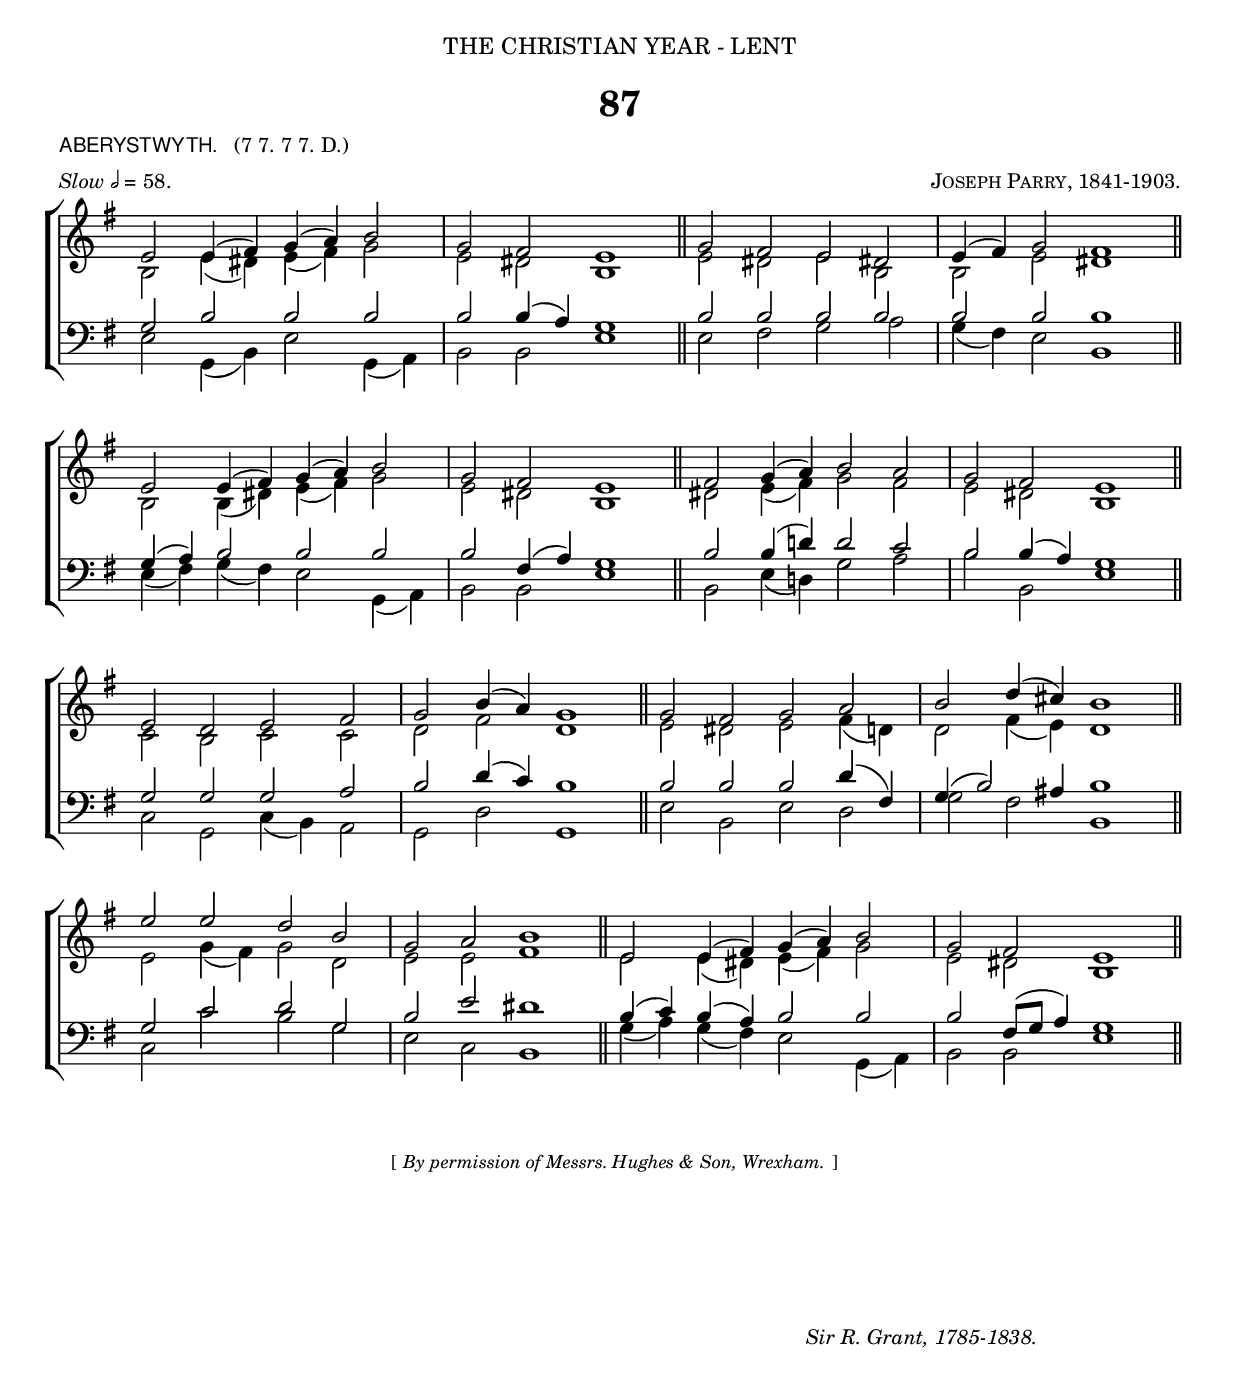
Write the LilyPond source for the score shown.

%%%152png
%%%Hymn 87 Aberystwyth Saviour, when in dust to thee
%%%Version 3

\version "2.10"

\header {
  dedication = \markup { \center-align { "THE CHRISTIAN YEAR - LENT"
		                         \hspace #0.1 }}	
  title = "87" 
  arranger = \markup { \small { \smallCaps "Joseph Parry, 1841-1903."} }
  poet = \markup { \small { \sans  "ABERYSTWYTH." \hspace #1 \roman { "(7 7. 7 7. D.)"} } }
  meter = \markup { \small { \italic {Slow} \fontsize #-5 \general-align #Y #DOWN \note #"2" #1 = 58.} }
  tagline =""
}

%%% SATB Voices

global = {
  \time 4/2 
  \key e \minor
  \set Staff.midiInstrument = "church organ" 
}

soprano = \relative c' { 
  e2 e4( fis4) g4( a4) b2 | g2 fis2 e1  \bar "||" g2 fis2 e2 dis!2 | e4( fis4) g2 fis1 \bar "||" \break
  e2 e4( fis4) g4( a4) b2 | g2 fis2 e1  \bar "||" fis2 g4( a4) b2 a2 | g2 fis2 e1 \bar "||" \break
  e2 d2 e2 fis2 | g2 b4( a4) g1 \bar "||" g2 fis2 g2 a2 | b2 d4( cis4) b1 \bar "||" \break
  e2 e2 d2 b2 | g2 a2 b1 \bar "||" e,2 e4( fis4) g4( a4) b2 | g2 fis2 e1 \bar "||"
}

alto = \relative c' {
  b2 e4( dis4) e4( fis4) g2 | e2 dis2 b1 \bar "||" e2 dis2 e2 b2 | b2 e2 dis1 \bar "||"
  b2 b4( dis4) e4( fis4) g2 | e2 dis2 b1 \bar "||" dis2 e4( fis4) g2 fis2 | e2 dis2 b1 \bar "||"
  c2 b2 c2 c2 | d2 fis2 d1 \bar "||" e2 dis2 e2 fis4( d4) | d2 fis4( e4) d1 \bar "||"
  e2 g4( fis4) g2 d2 | e2 e2 fis1 \bar "||" e2 e4( dis4) e4( fis4) g2 | e2 dis2 b1 \bar "||"
}

tenor = \relative c { \clef bass
  g'2 b2 b2 b2 | b2 b4( a4) g1 \bar "||" b2 b2 b2 b2 | b2 b2 b1 \bar "||"
  g4( a4) b2 b2 b2 | b2 fis4( a4) g1 \bar "||" b2 b4( d!4) d2 c2 | b2 b4( a4) g1 \bar "||"
  g2 g2 g2 a2 | b2 d4( c4 ) b1 \bar "||" b2 b2 b2 d4( fis,4) | g4(b2) ais4 b1 \bar "||"
  g2 c2 d2 g,2 | b2 e2 dis1 \bar "||" b4( c4) b4( a4) b2 b2 | b2 fis8[( g8] a4) g1 \bar "||"
}

bass = \relative c {\clef bass
  e2 g,4( b4) e2 g,4( a4) | b2 b2 e1 \bar "||" e2 fis2 g2 a2 | g4( fis4) e2 b1 \bar "||"
  e4( fis4) g4( fis4) e2 g,4( a4) | b2 b2 e1 \bar "||" b2 e4( d!4) g2 a2 | b2 b,2 e1 \bar "||"
  c2 g2 c4( b4) a2 | g2 d'2 g,1 \bar "||" e'2 b2 e2 d2 | g2 fis2 b,1 \bar "||"
  c2 c'2 b2 g2 | e2 c2 b1 \bar "||" g'4( a4) g4( fis4) e2 g,4( a4) | b2 b2 e1 \bar "||"
}

#(ly:set-option 'point-and-click #f)

\paper {
  #(set-paper-size "a4")
%%annotate-spacing = ##t
  print-page-number = ##f
  ragged-last-bottom = ##t
  ragged-bottom = ##t
}

\book{

%%% score block	
	
\score{
\new ChoirStaff	
 <<

	\context Staff = upper << 
	\context Voice = sopranos { \voiceOne \global \soprano }
	\context Voice = altos    {\voiceTwo \global \alto }
	                      >>
        
	\context Staff = lower <<
	\context Voice = tenors { \voiceOne \global \tenor }
	\context Voice = basses { \voiceTwo \global \bass }
			        >> 
			      

 >>
\layout {
		indent=0
%%		\context { \Score timing = ##f }
		\context { \Score \remove "Bar_number_engraver" }
		\context { \Staff \remove "Time_signature_engraver" }
		\context { \Score \remove "Mark_engraver"  }
                \context { \Staff \consists "Mark_engraver"  }
	}

%%% midi block
	
\midi { 
   \context {
       \Score 
       tempoWholesPerMinute = #(ly:make-moment 58 2)
            }
       }
	
} %%% score bracket

%%% Text markup - permission line

\markup { \hspace #32 \small \smaller {  "[" \italic "By permission of Messrs. Hughes & Son, Wrexham." "]" } }

%%% fake score block to occupy space and force a pagebreak.  Can't think of a better way of doing this.

\score{
	{s4 }
\header { breakbefore = ##f piece = ##f opus = ##f tagline = ##f }
\layout{	
	\context { \Staff
		\remove Time_signature_engraver
		\remove Key_engraver
		\remove Clef_engraver
		\remove Staff_symbol_engraver
}}}

%%% Page 2
%%% Beginning of lyrics block

\markup {
	\column {
		\line { \hspace #72 \small \italic "Sir R. Grant, 1785-1838."  }   
}}

%%% Lyrics in 3 columns,  column 1 (verses), column 2 (a dividing line), column 3 (verses)

\markup { \hspace #8   %%add space as necc. to center the entire block of lyrics
          \column { %%% super column for entire block of lyrics
	    \line { %% a master line of 3 columns, two for lyrics and one column of a separator line
		\column { %% column 1
	                 \column { %%verse 1 is a column of 2 lines  
	                  \line { \hspace #2.2 \column { \lower #2.4 \fontsize #8 "S" }   %%Drop Cap goes here
				  \hspace #-1.2    %% adjust this if other letters are too far from Drop Cap
				  \column  { \raise #0.0 "AVIOUR, when in dust to thee"
					  "  Low we bow the adoring knee;"
			                }}          
	                  \line {  \hspace #2.5  %%adjust hspace until this line left edge is flush with Drop Cap
				   \lower  #1.56  %%adjust this until the line spacing looks right
				   \column {   
					   "When repentant, to the skies"
					   "Scarce we lift our weeping eyes:"
					   "O, by all thy pains and woe,"
					   "Suffered once for man below,"
					   "Bending from thy throne on high,"
					   "Hear our solemn Litany."
			  		}}
			           } %% finish verse 1	
		  \hspace #1  % adds vertical spacing between verses  
		  \line { "2  "
		    \column {	     
			    "By thy helpless infant years,"
			    "By thy life of want and tears,"
			    "By thy days of sore distress"
			    "In the savage wilderness,"
			    "By the dread mysterious hour"
			    "Of the insulting tempter's power:"
			    "Turn, O turn a favouring eye,"
			    "Hear our solemn Litany."
			}}
		}  %% finish Page column 1
		
	\hspace #4 %%adds horizontal space columns 1 and 2   
			   
	\column { \filled-box #'(0.0 . 0.1) #'( -46 . 1) #0 }   %%% Column 2. This is the line dviding the columns 1 and 3. 
			   	   
	\hspace #4 %%adds horizontal space between columns 2 and 3	
	
	\column { %%start page column 3		
 
		  \line { "3  "
		    \column {	     
			    "By the sacred griefs that wept"
			    "O'er the grave where Lazarus slept;"
			    "By the boding tears that flowed"
			    "Over Salem's loved abode;"
			    "By the anguished sigh that told"
			    "Treachery lurked within thy fold:"
			    "From thy seat above the sky"
			    "Hear our solemn Litany."
			}}
		  \hspace #1  % adds vertical spacing between verses  
		  \line { "4  "
		    \column {	     
			    "By thine hour of dire despair,"
			    "By thine agony of prayer,"
			    "By the Cross, the nail, the thorn,"
			    "Piercing spear and torturing scorn;"
			    "By the gloom that veiled the skies"
			    "O'er the dreadful Sacrifice:"
			    "Listen to our humble cry,"
			    "Hear our solemn Litany."
			}}
	    } %%% end column 3
     } %%% end master-line
                     %%% Centered last verse  
    		\hspace #1 
           	 \line { \hspace #24 "5. "
		   \column {	     
			   "By thy deep expiring groan,"
			   "By the sad sepulchral stone,"
			   "By the vault whose dark abode"
			   "Held in vain the rising God;"
			   "O! from earth to heaven restored,"
			   "Mighty reascended Lord,"
			   "Listen, listen to the cry"
			   "Of our solemn Litany."
			}}
     
   } %%% super column bracket
} %%% lyrics markup bracket


%%% Amen score block

\score{
  \new ChoirStaff
   <<
        \context Staff = upper \with { fontSize = #-3  \override StaffSymbol #'staff-space = #(magstep -2) }  
	                      << 
	\context Voice = "sopranos" { \relative c' { \clef treble \global \voiceOne e1 e1 \bar "||" }}
	\context Voice = "altos"    { \relative c' {  \clef treble \global \voiceTwo c1 b1 \bar "||" }}
	                      >>
			      
	\context Lyrics \lyricsto "altos" { \override LyricText #'font-size = #-1 A -- men. }
	
	\context Staff = lower \with { fontSize = #-3  \override StaffSymbol #'staff-space = #(magstep -2) }  
	                       <<
	\context Voice = "tenors" { \relative c { \clef bass \global \voiceThree a'1 gis1 \bar "||" }}
	\context Voice = "basses" { \relative c { \clef bass \global \voiceFour  a1 e'1 \bar "||" }}
			        >> 
  >>			      

\header { breakbefore = ##f piece = " " opus = " " }

\layout { 
	\context { \Score timing = ##f }
	ragged-right = ##t
	indent = 15\cm
	\context { \Staff \remove Time_signature_engraver }

       }

%%% Amen midi         
\midi { \context { \Score tempoWholesPerMinute = #(ly:make-moment 58 2) }}       
       
}  

} %%book bracket